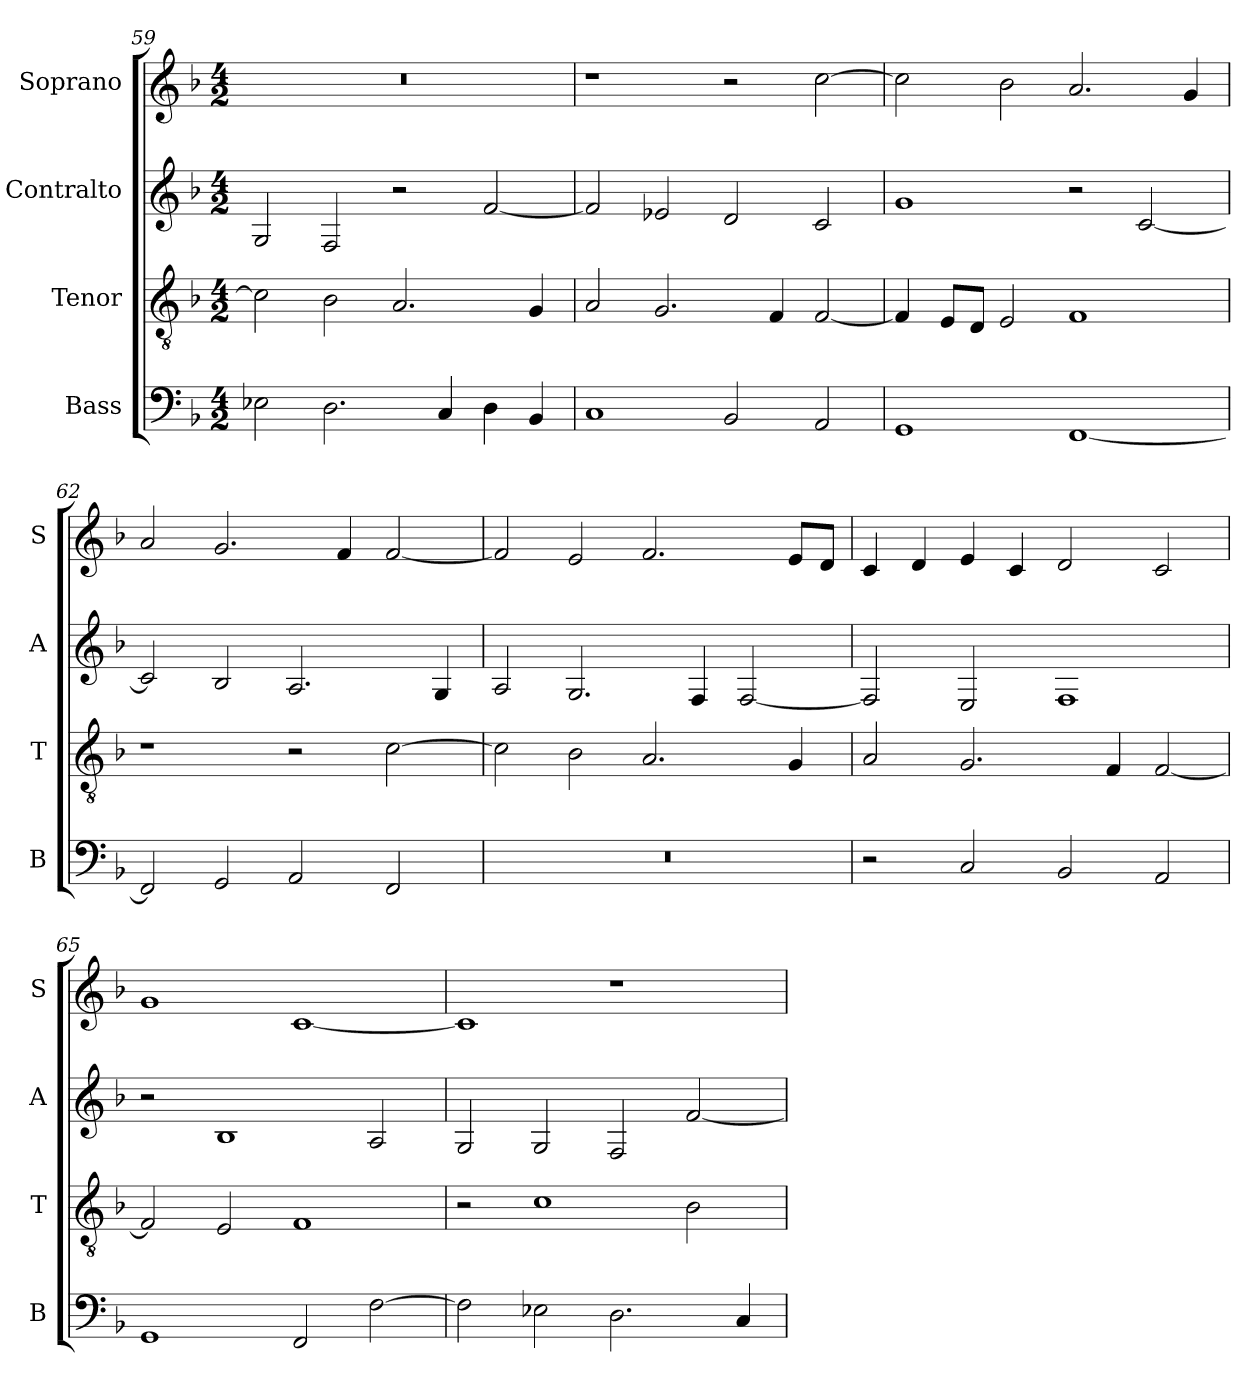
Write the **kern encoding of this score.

**kern	**kern	**kern	**kern
*part4	*part3	*part2	*part1
*staff4	*staff3	*staff2	*staff1
*I"Bass	*I"Tenor	*I"Contralto	*I"Soprano
*I'B	*I'T	*I'A	*I'S
*clefF4	*clefGv2	*clefG2	*clefG2
*k[b-]	*k[b-]	*k[b-]	*k[b-]
*F:ion	*F:ion	*F:ion	*F:ion
*M4/2	*M4/2	*M4/2	*M4/2
=59	=59	=59	=59
2E-X	2c]	2G	0r
2.D	2B-	2F	.
.	2.A	2r	.
4C	.	.	.
4D	.	[2f	.
4BB-	4G	.	.
=60	=60	=60	=60
1C	2A	2f]	1r
.	2.G	2e-X	.
2BB-	.	2d	2r
.	4F	.	.
2AA	[2F	2c	[2cc
=61	=61	=61	=61
1GG	4F]	1g	2cc]
.	8E/L	.	.
.	8D/J	.	.
.	2E	.	2b-
[1FF	1F	2r	2.a
.	.	[2c	.
.	.	.	4g
=62	=62	=62	=62
2FF]	1r	2c]	2a
2GG	.	2B-	2.g
2AA	2r	2.A	.
.	.	.	4f
2FF	[2c	.	[2f
.	.	4G	.
=63	=63	=63	=63
0r	2c]	2A	2f]
.	2B-	2.G	2e
.	2.A	.	2.f
.	.	4F	.
.	.	[2F	.
.	4G	.	8e/L
.	.	.	8d/J
=64	=64	=64	=64
2r	2A	2F]	4c
.	.	.	4d
2C	2.G	2E	4e
.	.	.	4c
2BB-	.	1F	2d
.	4F	.	.
2AA	[2F	.	2c
=65	=65	=65	=65
1GG	2F]	2r	1g
.	2E	1B-	.
2FF	1F	.	[1c
[2F	.	2A	.
=66	=66	=66	=66
2F]	2r	2G	1c]
2E-X	1c	2G	.
2.D	.	2F	1r
.	2B-	[2f	.
4C	.	.	.
=	=	=	=
*-	*-	*-	*-
